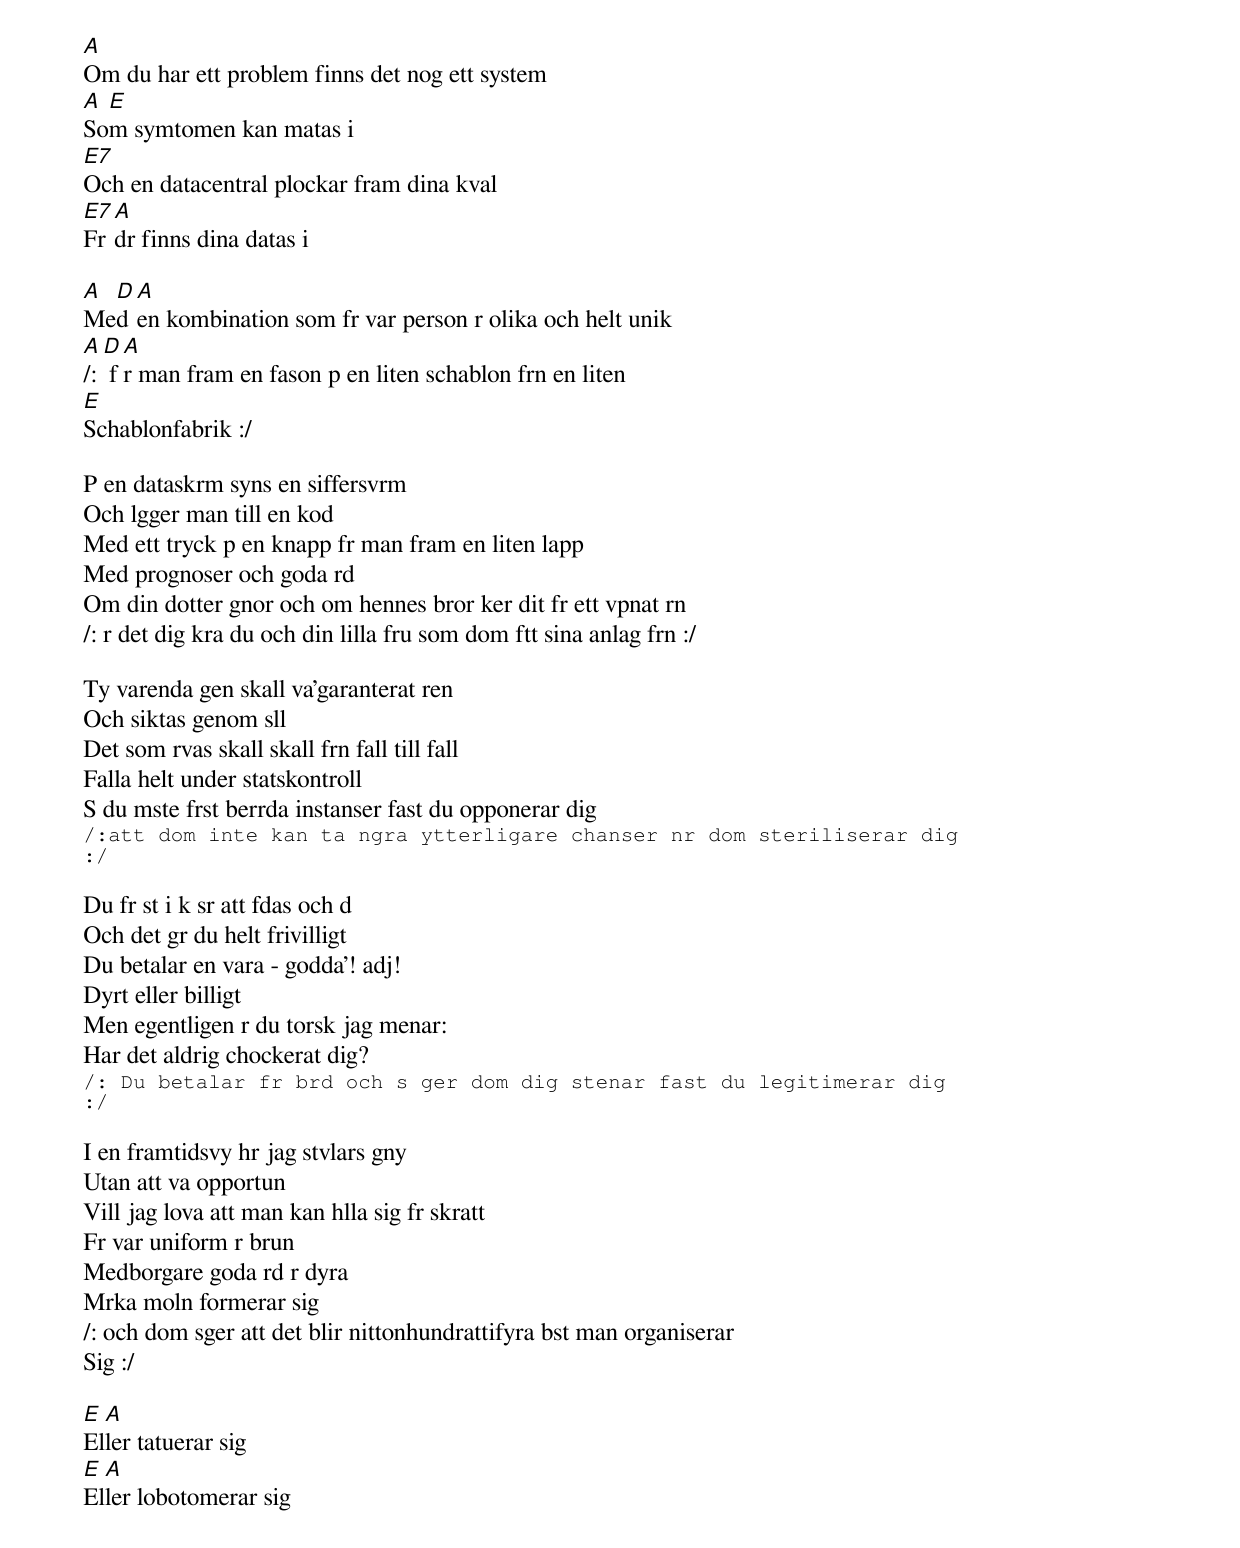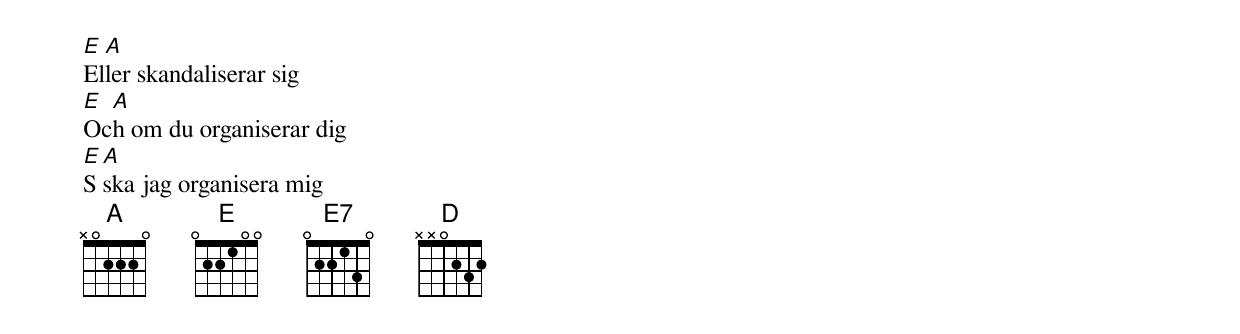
A
Om du har ett problem finns det nog ett system
A E
Som symtomen kan matas i
E7
Och en datacentral plockar fram dina kval
E7 A
Fr dr finns dina datas i

A D A
Med en kombination som fr var person r olika och helt unik
A D A
/: fr man fram en fason p en liten schablon frn en liten
E
Schablonfabrik :/

P en dataskrm syns en siffersvrm
Och lgger man till en kod
Med ett tryck p en knapp fr man fram en liten lapp
Med prognoser och goda rd
Om din dotter gnor och om hennes bror ker dit fr ett vpnat rn
/: r det dig kra du och din lilla fru som dom ftt sina anlag frn :/

Ty varenda gen skall va'garanterat ren
Och siktas genom sll
Det som rvas skall skall frn fall till fall
Falla helt under statskontroll
S du mste frst berrda instanser fast du opponerar dig
/:att dom inte kan ta ngra ytterligare chanser nr dom steriliserar dig
:/

Du fr st i k sr att fdas och d
Och det gr du helt frivilligt
Du betalar en vara - godda'! adj!
Dyrt eller billigt
Men egentligen r du torsk jag menar:
Har det aldrig chockerat dig?
/: Du betalar fr brd och s ger dom dig stenar fast du legitimerar dig
:/

I en framtidsvy hr jag stvlars gny
Utan att va opportun
Vill jag lova att man kan hlla sig fr skratt
Fr var uniform r brun
Medborgare goda rd r dyra
Mrka moln formerar sig
/: och dom sger att det blir nittonhundrattifyra bst man organiserar
Sig :/

E A
Eller tatuerar sig
E A
Eller lobotomerar sig
E A
Eller skandaliserar sig
E A
Och om du organiserar dig
E A
S ska jag organisera mig
